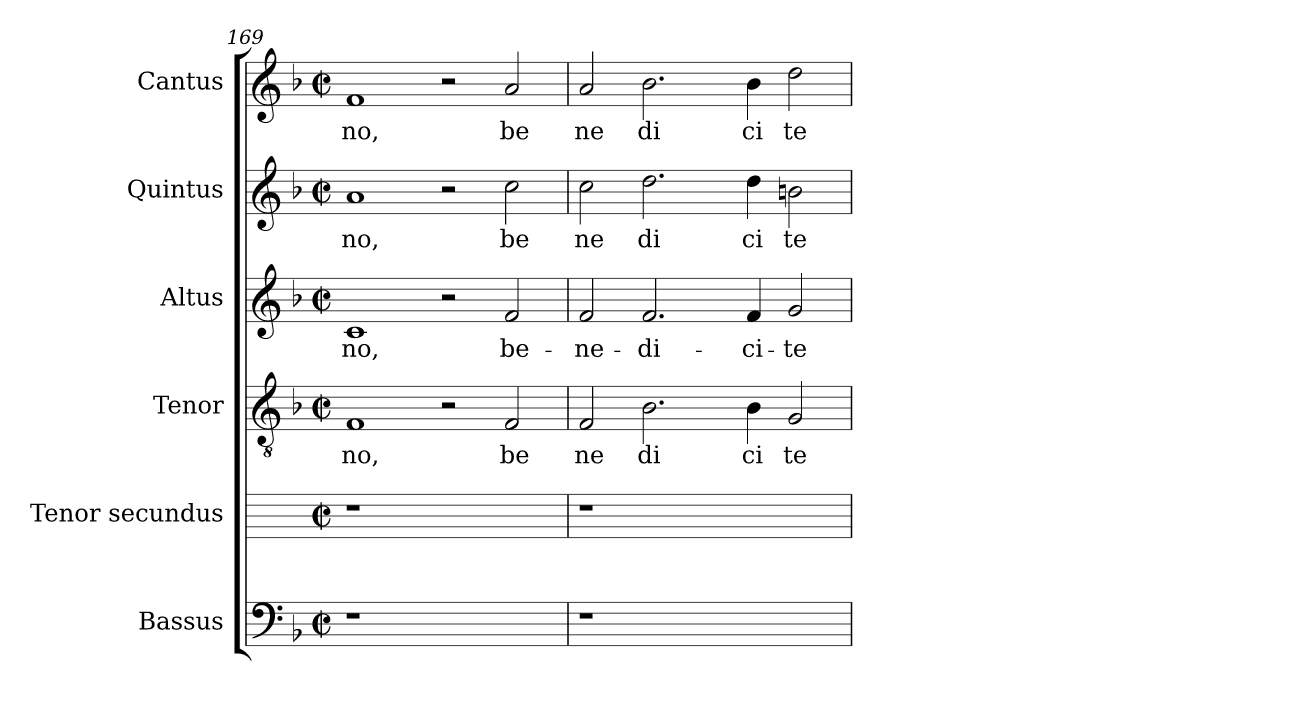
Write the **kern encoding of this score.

**kern	**kern	**kern	**text	**kern	**text	**kern	**text	**kern	**text
*part6	*part5	*part4	*part4	*part3	*part3	*part2	*part2	*part1	*part1
*staff6	*staff5	*staff4	*staff4	*staff3	*staff3	*staff2	*staff2	*staff1	*staff1
*I"Bassus	*I"Tenor  secundus	*I"Tenor	*	*I"Altus	*	*I"Quintus	*	*I"Cantus	*
*I'B	*	*I'T	*	*I'A	*	*I'Q	*	*I'C	*
*clefF4	*	*clefGv2	*	*clefG2	*	*clefG2	*	*clefG2	*
*k[b-]	*k[]	*k[b-]	*	*k[b-]	*	*k[b-]	*	*k[b-]	*
*F:	*C:	*F:	*	*F:	*	*F:	*	*F:	*
*M2/2	*M2/2	*M2/2	*	*M2/2	*	*M2/2	*	*M2/2	*
*met(c|)	*met(c|)	*met(c|)	*	*met(c|)	*	*met(c|)	*	*met(c|)	*
=169	=169	=169	=169	=169	=169	=169	=169	=169	=169
!	!	!	!LO:LY:b:cj	!	!LO:LY:b:cj	!	!LO:LY:b:cj	!	!LO:LY:b:cj
1r	1r	1F	no,	1c	-no,	1a	no,	1f	no,
1ryy	1ryy	2r	.	2r	.	2r	.	2r	.
!	!	!	!LO:LY:b:cj	!	!LO:LY:b:cj	!	!LO:LY:b:cj	!	!LO:LY:b:cj
.	.	2F/	be	2f/	be-	2cc\	be	2a/	be
=170	=170	=170	=170	=170	=170	=170	=170	=170	=170
!	!	!	!LO:LY:b:cj	!	!LO:LY:b:cj	!	!LO:LY:b:cj	!	!LO:LY:b:cj
1r	1r	2F/	ne	2f/	-ne-	2cc\	ne	2a/	ne
!	!	!	!LO:LY:b:cj	!	!LO:LY:b:cj	!	!LO:LY:b:cj	!	!LO:LY:b:cj
.	.	2.B-\	di	2.f/	-di-	2.dd\	di	2.b-\	di
1ryy	1ryy	.	.	.	.	.	.	.	.
!	!	!	!LO:LY:b:cj	!	!LO:LY:b:cj	!	!LO:LY:b:cj	!	!LO:LY:b:cj
.	.	4B-\	ci	4f/	-ci-	4dd\	ci	4b-\	ci
!	!	!	!LO:LY:b:cj	!	!LO:LY:b:cj	!	!LO:LY:b:cj	!	!LO:LY:b:cj
.	.	2G/	te	2g/	-te	2bn\	te	2dd\	te
=	=	=	=	=	=	=	=	=	=
*-	*-	*-	*-	*-	*-	*-	*-	*-	*-
